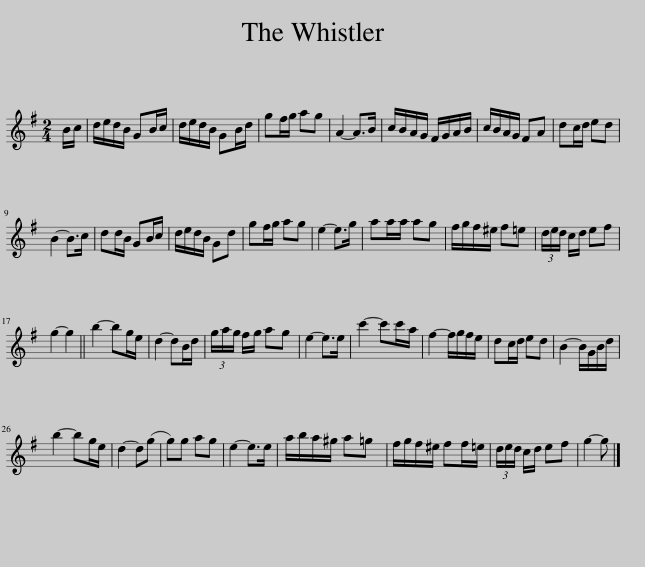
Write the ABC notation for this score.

X:1
L:1/8
M:2/4
I:linebreak $
K:G
V:1 treble
V:1
 B/c/ | d/e/d/B/ GB/c/ | d/e/d/B/ GB/d/ | gf/g/ ag | A2- A>B | %5
 c/B/A/G/ F/G/A/B/ | c/B/A/G/ FA | dc/d/ ed |$ B2- B>c | dd/B/ GB/c/ | %10
 d/e/d/B/ Gd | gf/g/ ag | e2- e>g | aa/a/ ag | f/g/f/^e/ f=e | %15
 (3d/e/d/ c/d/ ef |$ g2- g2 || b2- bg/e/ | d2- dB/d/ | (3g/a/g/ f/g/ ag | %20
 e2- e>e | c'2- c'c'/a/ | f2- f/g/f/e/ | dc/d/ ed | B2- B/G/B/d/ |$ %25
 b2- bg/e/ | d2- d(g | g)g ag | e2- e>e | a/b/a/^g/ a=g | %30
 f/g/f/^e/ ff/=e/ | (3d/e/d/ c/d/ ef | g2- g |] %33
